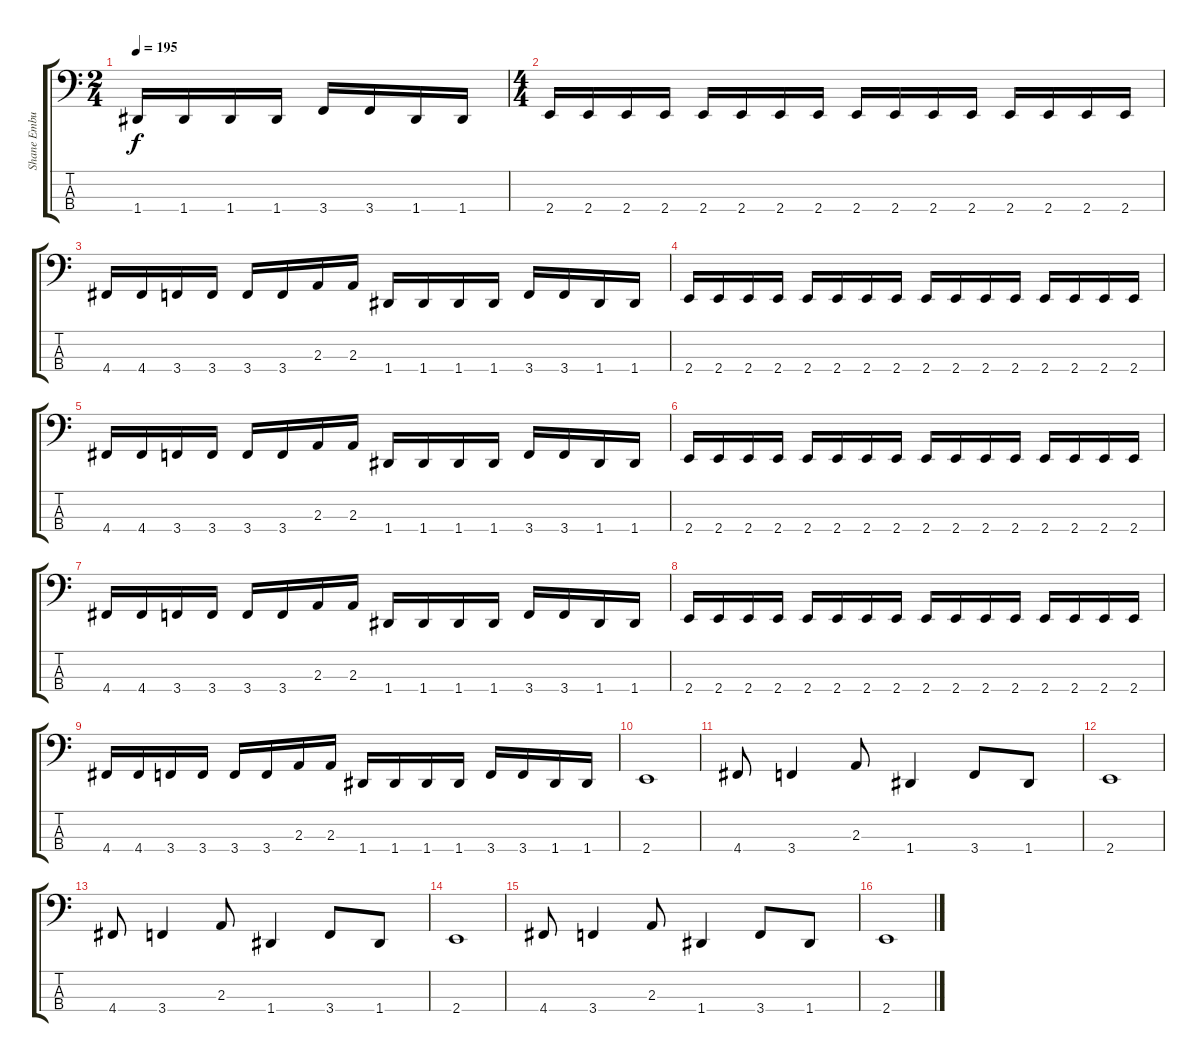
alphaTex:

\track ("Shane Embury (Bass)" "Shane Embu") {instrument electricbassfinger}
\staff {score tabs}
\tuning (F2 C2 G1 D1) {hide}
\ts (2 4)
\tempo 195
\clef f4
\ks c
1.4.16{dy f} 1.4.16 1.4.16 1.4.16 3.4.16 3.4.16 1.4.16 1.4.16 |
\ts (4 4)
2.4.16 2.4.16 2.4.16 2.4.16 2.4.16 2.4.16 2.4.16 2.4.16 2.4.16 2.4.16 2.4.16 2.4.16 2.4.16 2.4.16 2.4.16 2.4.16 |
4.4.16 4.4.16 3.4.16 3.4.16 3.4.16 3.4.16 2.3.16 2.3.16 1.4.16 1.4.16 1.4.16 1.4.16 3.4.16 3.4.16 1.4.16 1.4.16 |
2.4.16 2.4.16 2.4.16 2.4.16 2.4.16 2.4.16 2.4.16 2.4.16 2.4.16 2.4.16 2.4.16 2.4.16 2.4.16 2.4.16 2.4.16 2.4.16 |
4.4.16 4.4.16 3.4.16 3.4.16 3.4.16 3.4.16 2.3.16 2.3.16 1.4.16 1.4.16 1.4.16 1.4.16 3.4.16 3.4.16 1.4.16 1.4.16 |
2.4.16 2.4.16 2.4.16 2.4.16 2.4.16 2.4.16 2.4.16 2.4.16 2.4.16 2.4.16 2.4.16 2.4.16 2.4.16 2.4.16 2.4.16 2.4.16 |
4.4.16 4.4.16 3.4.16 3.4.16 3.4.16 3.4.16 2.3.16 2.3.16 1.4.16 1.4.16 1.4.16 1.4.16 3.4.16 3.4.16 1.4.16 1.4.16 |
2.4.16 2.4.16 2.4.16 2.4.16 2.4.16 2.4.16 2.4.16 2.4.16 2.4.16 2.4.16 2.4.16 2.4.16 2.4.16 2.4.16 2.4.16 2.4.16 |
4.4.16 4.4.16 3.4.16 3.4.16 3.4.16 3.4.16 2.3.16 2.3.16 1.4.16 1.4.16 1.4.16 1.4.16 3.4.16 3.4.16 1.4.16 1.4.16 |
2.4.1 |
4.4.8 3.4.4 2.3.8 1.4.4 3.4.8 1.4.8 |
2.4.1 |
4.4.8 3.4.4 2.3.8 1.4.4 3.4.8 1.4.8 |
2.4.1 |
4.4.8 3.4.4 2.3.8 1.4.4 3.4.8 1.4.8 |
2.4.1
